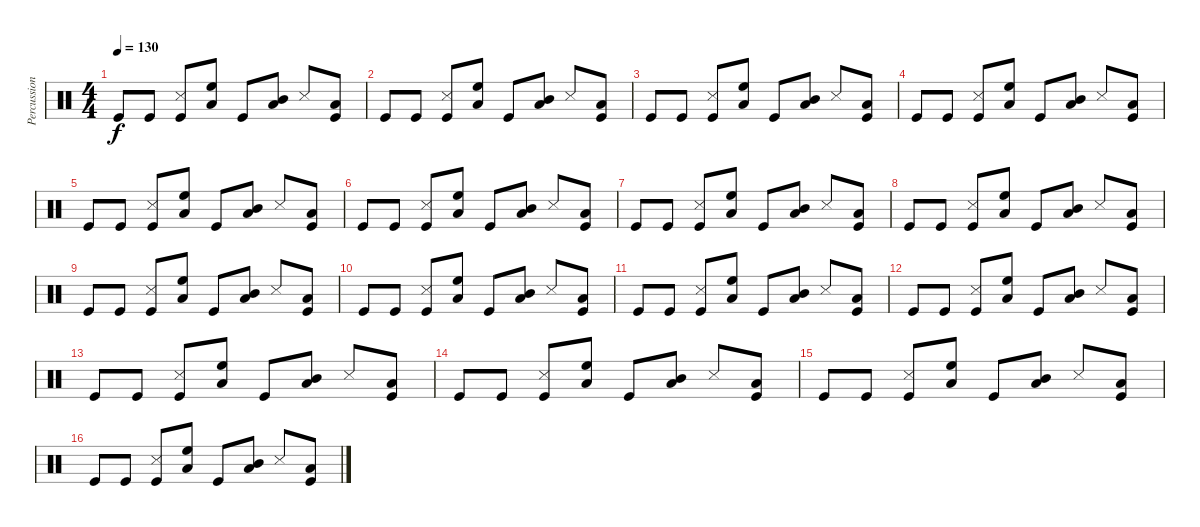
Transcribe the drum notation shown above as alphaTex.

\track ("Percussion" "Percussion") {instrument percussion}
\staff {score}
\articulation defaults
\ts (4 4)
\tempo 130
\clef neutral
\ks c "Kick (hit)".8{dy f} "Kick (hit)".8
("Metronome (hit)" "Kick (hit)").8 ("High Floor Tom (hit)" "Low Floor Tom (hit)").8 "Kick (hit)".8 ("Mid Tom (hit)" "Low Floor Tom (hit)").8 "Metronome (hit)".8 ("Low Floor Tom (hit)" "Kick (hit)").8 |
"Kick (hit)".8 "Kick (hit)".8 ("Metronome (hit)" "Kick (hit)").8 ("High Floor Tom (hit)" "Low Floor Tom (hit)").8 "Kick (hit)".8 ("Mid Tom (hit)" "Low Floor Tom (hit)").8 "Metronome (hit)".8 ("Low Floor Tom (hit)" "Kick (hit)").8 |
"Kick (hit)".8 "Kick (hit)".8 ("Metronome (hit)" "Kick (hit)").8 ("High Floor Tom (hit)" "Low Floor Tom (hit)").8 "Kick (hit)".8 ("Mid Tom (hit)" "Low Floor Tom (hit)").8 "Metronome (hit)".8 ("Low Floor Tom (hit)" "Kick (hit)").8 |
"Kick (hit)".8 "Kick (hit)".8 ("Metronome (hit)" "Kick (hit)").8 ("High Floor Tom (hit)" "Low Floor Tom (hit)").8 "Kick (hit)".8 ("Mid Tom (hit)" "Low Floor Tom (hit)").8 "Metronome (hit)".8 ("Low Floor Tom (hit)" "Kick (hit)").8 |
"Kick (hit)".8 "Kick (hit)".8 ("Metronome (hit)" "Kick (hit)").8 ("High Floor Tom (hit)" "Low Floor Tom (hit)").8 "Kick (hit)".8 ("Mid Tom (hit)" "Low Floor Tom (hit)").8 "Metronome (hit)".8 ("Low Floor Tom (hit)" "Kick (hit)").8 |
"Kick (hit)".8 "Kick (hit)".8 ("Metronome (hit)" "Kick (hit)").8 ("High Floor Tom (hit)" "Low Floor Tom (hit)").8 "Kick (hit)".8 ("Mid Tom (hit)" "Low Floor Tom (hit)").8 "Metronome (hit)".8 ("Low Floor Tom (hit)" "Kick (hit)").8 |
"Kick (hit)".8 "Kick (hit)".8 ("Metronome (hit)" "Kick (hit)").8 ("High Floor Tom (hit)" "Low Floor Tom (hit)").8 "Kick (hit)".8 ("Mid Tom (hit)" "Low Floor Tom (hit)").8 "Metronome (hit)".8 ("Low Floor Tom (hit)" "Kick (hit)").8 |
"Kick (hit)".8 "Kick (hit)".8 ("Metronome (hit)" "Kick (hit)").8 ("High Floor Tom (hit)" "Low Floor Tom (hit)").8 "Kick (hit)".8 ("Mid Tom (hit)" "Low Floor Tom (hit)").8 "Metronome (hit)".8 ("Low Floor Tom (hit)" "Kick (hit)").8 |
"Kick (hit)".8 "Kick (hit)".8 ("Metronome (hit)" "Kick (hit)").8 ("High Floor Tom (hit)" "Low Floor Tom (hit)").8 "Kick (hit)".8 ("Mid Tom (hit)" "Low Floor Tom (hit)").8 "Metronome (hit)".8 ("Low Floor Tom (hit)" "Kick (hit)").8 |
"Kick (hit)".8 "Kick (hit)".8 ("Metronome (hit)" "Kick (hit)").8 ("High Floor Tom (hit)" "Low Floor Tom (hit)").8 "Kick (hit)".8 ("Mid Tom (hit)" "Low Floor Tom (hit)").8 "Metronome (hit)".8 ("Low Floor Tom (hit)" "Kick (hit)").8 |
"Kick (hit)".8 "Kick (hit)".8 ("Metronome (hit)" "Kick (hit)").8 ("High Floor Tom (hit)" "Low Floor Tom (hit)").8 "Kick (hit)".8 ("Mid Tom (hit)" "Low Floor Tom (hit)").8 "Metronome (hit)".8 ("Low Floor Tom (hit)" "Kick (hit)").8 |
"Kick (hit)".8 "Kick (hit)".8 ("Metronome (hit)" "Kick (hit)").8 ("High Floor Tom (hit)" "Low Floor Tom (hit)").8 "Kick (hit)".8 ("Mid Tom (hit)" "Low Floor Tom (hit)").8 "Metronome (hit)".8 ("Low Floor Tom (hit)" "Kick (hit)").8 |
"Kick (hit)".8 "Kick (hit)".8 ("Metronome (hit)" "Kick (hit)").8 ("High Floor Tom (hit)" "Low Floor Tom (hit)").8 "Kick (hit)".8 ("Mid Tom (hit)" "Low Floor Tom (hit)").8 "Metronome (hit)".8 ("Low Floor Tom (hit)" "Kick (hit)").8 |
"Kick (hit)".8 "Kick (hit)".8 ("Metronome (hit)" "Kick (hit)").8 ("High Floor Tom (hit)" "Low Floor Tom (hit)").8 "Kick (hit)".8 ("Mid Tom (hit)" "Low Floor Tom (hit)").8 "Metronome (hit)".8 ("Low Floor Tom (hit)" "Kick (hit)").8 |
"Kick (hit)".8 "Kick (hit)".8 ("Metronome (hit)" "Kick (hit)").8 ("High Floor Tom (hit)" "Low Floor Tom (hit)").8 "Kick (hit)".8 ("Mid Tom (hit)" "Low Floor Tom (hit)").8 "Metronome (hit)".8 ("Low Floor Tom (hit)" "Kick (hit)").8 |
"Kick (hit)".8 "Kick (hit)".8 ("Metronome (hit)" "Kick (hit)").8 ("High Floor Tom (hit)" "Low Floor Tom (hit)").8 "Kick (hit)".8 ("Mid Tom (hit)" "Low Floor Tom (hit)").8 "Metronome (hit)".8 ("Low Floor Tom (hit)" "Kick (hit)").8
